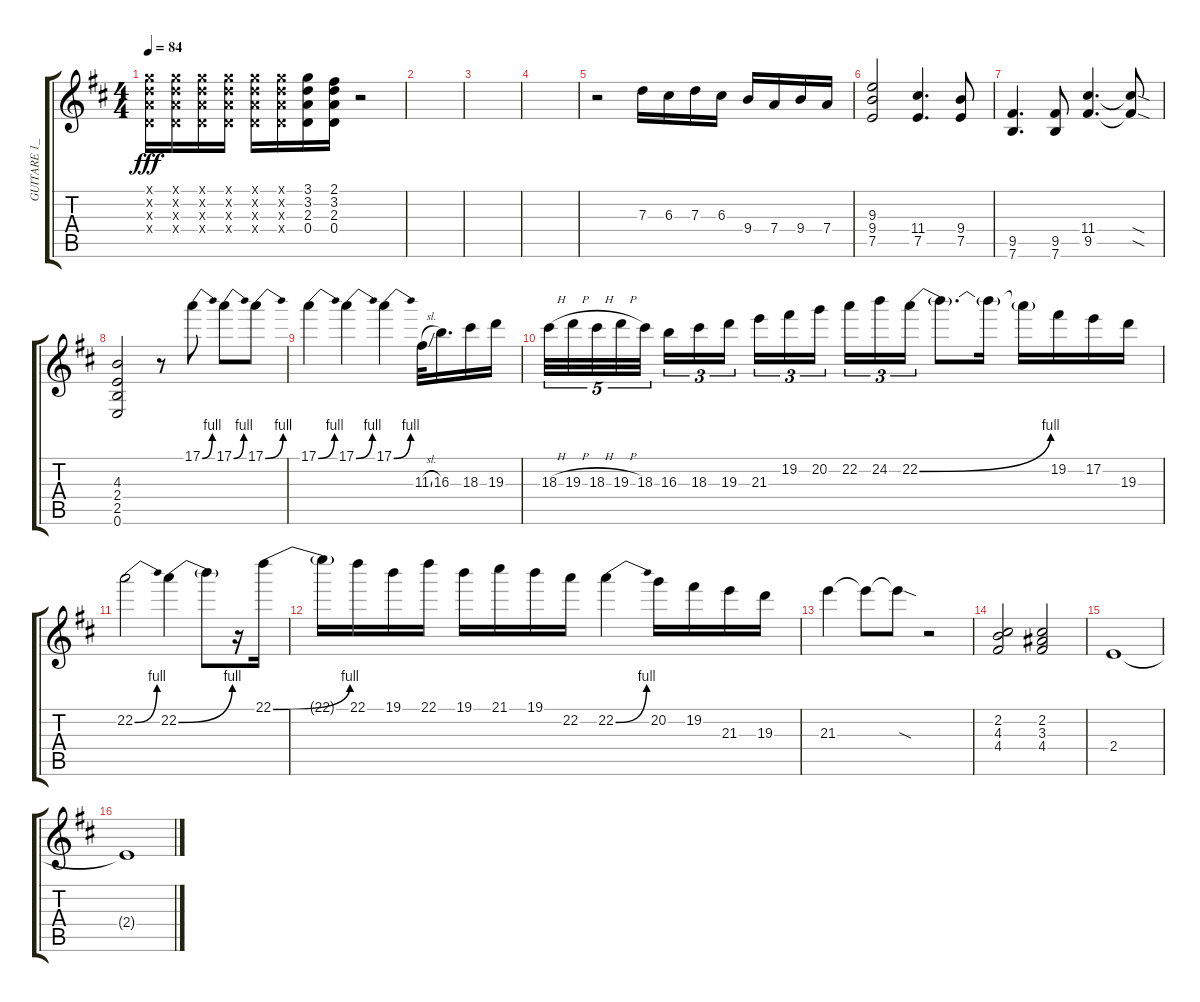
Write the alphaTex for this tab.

\track ("GUITARE 1_1" "GUITARE 1_") {instrument overdrivenguitar}
\staff {score tabs}
\tuning (E4 B3 G3 D3 A2 E2) {hide}
\ts (4 4)
\tempo 84
\clef g2
\ks d
(3.1{x} 3.2{x} 2.3{x} 0.4{x}).16{dy fff} (3.1{x} 3.2{x} 2.3{x} 0.4{x}).16 (3.1{x} 3.2{x} 2.3{x} 0.4{x}).16 (3.1{x} 3.2{x} 2.3{x} 0.4{x}).16 (3.1{x} 3.2{x} 2.3{x} 0.4{x}).16 (3.1{x} 3.2{x} 2.3{x} 0.4{x}).16 (3.1 3.2 2.3 0.4).16 (2.1 3.2 2.3 0.4).16 r.2 |
|
|
|
r.2 7.3.16 6.3.16 7.3.16 6.3.16 9.4.16 7.4.16 9.4.16 7.4.16 |
(9.3 9.4 7.5).2 (11.4 7.5).4{d} (9.4 7.5).8 |
(9.5 7.6).4{d} (9.5 7.6).8 (11.4 9.5).4{d} (11.4{sod t} 9.5{sod t}).8 |
(4.3 2.4 2.5 0.6).2 r.8 17.1{be (bend 0 0 60 4)}.8 17.1{be (bend 0 0 60 4)}.8 17.1{be (bend 0 0 60 4)}.8 |
17.1{be (bend 0 0 60 4)}.4 17.1{be (bend 0 0 60 4)}.4 17.1{be (bend 0 0 60 4)}.4 11.3{sl}.32 16.3.16{d} 18.3.16 19.3.16 |
18.3{h}.32{tu (5 4)} 19.3{h}.32{tu (5 4)} 18.3{h}.32{tu (5 4)} 19.3{h}.32{tu (5 4)} 18.3.32{tu (5 4) beam splitsecondary} 16.3.16{tu (3 2)} 18.3.16{tu (3 2)} 19.3.16{tu (3 2)} 21.3.16{tu (3 2)} 19.2.16{tu (3 2)} 20.2.16{tu (3 2) beam splitsecondary} 22.2.16{tu (3 2)} 24.2.16{tu (3 2)} 22.2{be (bend 0 0 60 4)}.16{tu (3 2)} 22.2{t}.8{d} 22.2{t}.16 22.2{t}.16 19.2.16 17.2.16 19.3.16 |
22.2{be (bend 0 0 60 4)}.2 22.2{be (bend 0 0 60 4)}.4 22.2{t}.8 r.16 22.1{be (bend 0 0 60 4)}.16 |
22.1{t}.16 22.1.16 19.1.16 22.1.16 19.1.16 21.1.16 19.1.16 22.2.16 22.2{be (bend 0 0 60 4)}.4 20.2.16 19.2.16 21.3.16 19.3.16 |
21.3.4 21.3{t}.8 21.3{sod t}.8 r.2 |
(2.2 4.3 4.4).2 (2.2 3.3 4.4).2 |
2.4.1 |
2.4{t}.1
